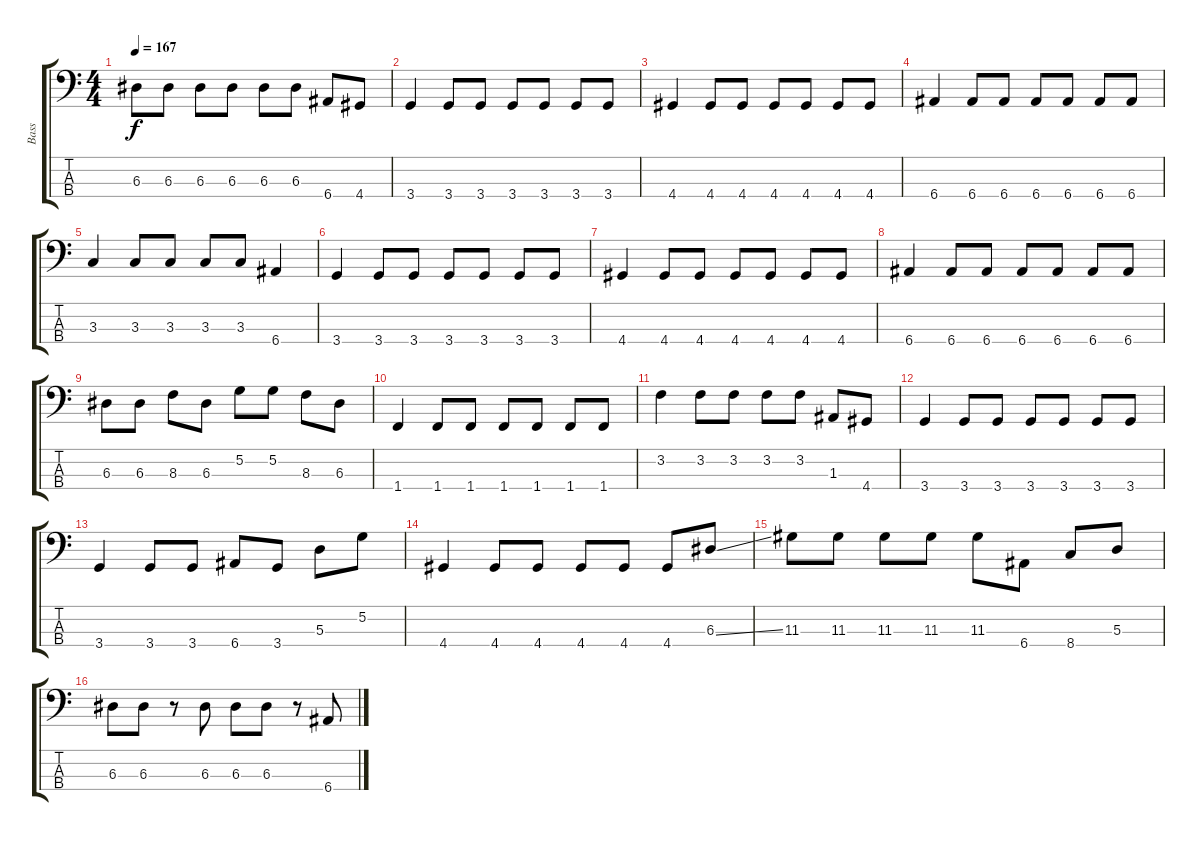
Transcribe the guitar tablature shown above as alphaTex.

\track ("Bass" "Bass") {instrument electricbasspick}
\staff {score tabs}
\tuning (G2 D2 A1 E1) {hide}
\ts (4 4)
\tempo 167
\clef f4
\ks c
6.3.8{dy f} 6.3.8 6.3.8 6.3.8 6.3.8 6.3.8 6.4.8 4.4.8 |
3.4.4 3.4.8 3.4.8 3.4.8 3.4.8 3.4.8 3.4.8 |
4.4.4 4.4.8 4.4.8 4.4.8 4.4.8 4.4.8 4.4.8 |
6.4.4 6.4.8 6.4.8 6.4.8 6.4.8 6.4.8 6.4.8 |
3.3.4 3.3.8 3.3.8 3.3.8 3.3.8 6.4.4 |
3.4.4 3.4.8 3.4.8 3.4.8 3.4.8 3.4.8 3.4.8 |
4.4.4 4.4.8 4.4.8 4.4.8 4.4.8 4.4.8 4.4.8 |
6.4.4 6.4.8 6.4.8 6.4.8 6.4.8 6.4.8 6.4.8 |
6.3.8 6.3.8 8.3.8 6.3.8 5.2.8 5.2.8 8.3.8 6.3.8 |
1.4.4 1.4.8 1.4.8 1.4.8 1.4.8 1.4.8 1.4.8 |
3.2.4 3.2.8 3.2.8 3.2.8 3.2.8 1.3.8 4.4.8 |
3.4.4 3.4.8 3.4.8 3.4.8 3.4.8 3.4.8 3.4.8 |
3.4.4 3.4.8 3.4.8 6.4.8 3.4.8 5.3.8 5.2.8 |
4.4.4 4.4.8 4.4.8 4.4.8 4.4.8 4.4.8 6.3{ss}.8 |
11.3.8 11.3.8 11.3.8 11.3.8 11.3.8 6.4.8 8.4.8 5.3.8 |
6.3.8 6.3.8 r.8 6.3.8 6.3.8 6.3.8 r.8 6.4.8
